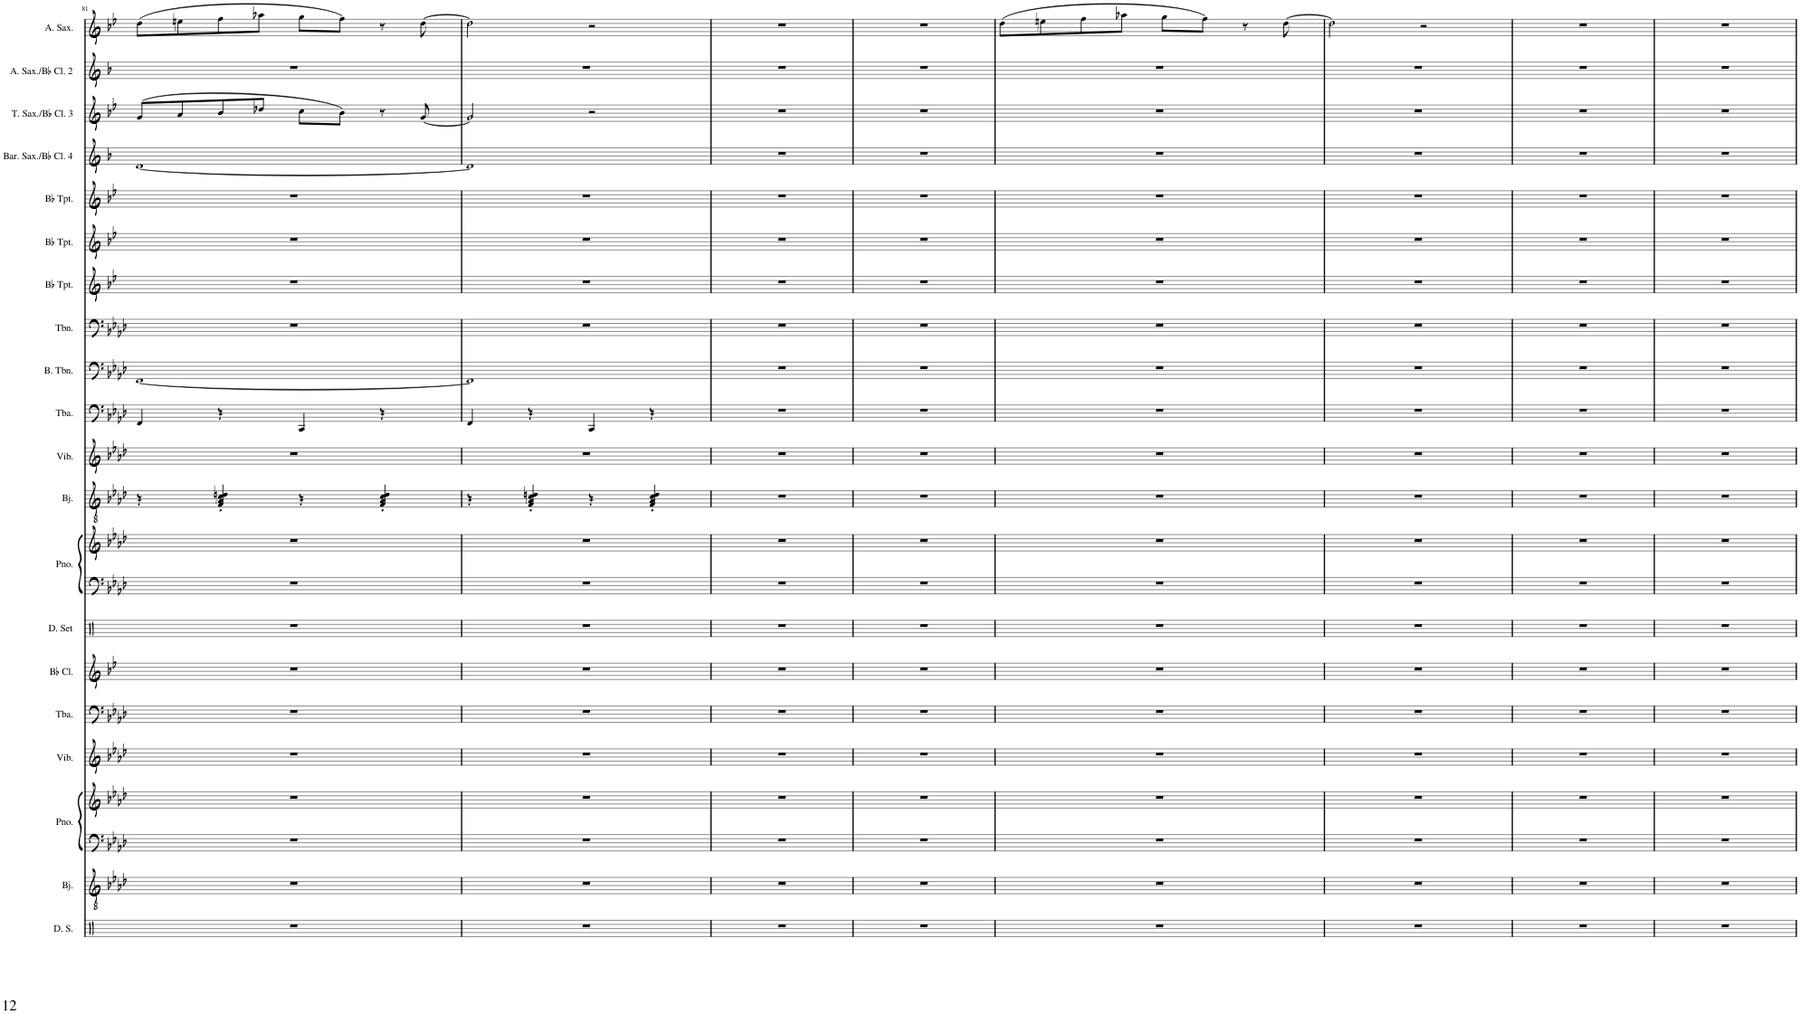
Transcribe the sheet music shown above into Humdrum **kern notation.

**kern	**kern	**kern	**kern	**kern	**kern	**kern	**kern	**kern	**kern	**kern	**kern	**kern	**kern	**kern	**kern	**kern	**kern	**kern	**kern	**kern	**kern
*part20	*part19	*part18	*part18	*part17	*part16	*part15	*part14	*part13	*part13	*part12	*part11	*part10	*part9	*part8	*part7	*part6	*part5	*part4	*part3	*part2	*part1
*staff22	*staff21	*staff20	*staff19	*staff18	*staff17	*staff16	*staff15	*staff14	*staff13	*staff12	*staff11	*staff10	*staff9	*staff8	*staff7	*staff6	*staff5	*staff4	*staff3	*staff2	*staff1
*I"MDL Drum Set	*I"Banjo	*I"Piano	*	*I"Vibraphone	*I"Tuba	*I"Bb Clarinet	*I"Drumset	*I"Piano	*	*I"Banjo	*I"Vibraphone	*I"Tuba	*I"Bass Trombone	*I"Trombone	*I"Bb Trumpet	*I"Bb Trumpet	*I"Bb Trumpet	*I"Baritone Saxophone/Bb Clarinet 4	*I"Tenor Saxophone/Bb Clarinet 3	*I"Alto Saxophone 2/Bb Clarinet 2	*I"Alto Saxophone 1/Bb Clarinet 1
*I'D. S.	*I'Bj.	*I'Pno.	*	*I'Vib.	*I'Tba.	*I'Bb Cl.	*I'D. Set	*I'Pno.	*	*I'Bj.	*I'Vib.	*I'Tba.	*I'B. Tbn.	*I'Tbn.	*I'Bb Tpt.	*I'Bb Tpt.	*I'Bb Tpt.	*I'Bar. Sax./Bb Cl. 4	*I'T. Sax./Bb Cl. 3	*I'A. Sax. 2/Bb Cl. 2	*I'A. Sax 1/Bb Cl. 1
!!LO:PB:g=z
*clefX	*clefGv2	*clefF4	*clefG2	*clefG2	*clefF4	*clefG2	*clefX	*clefF4	*clefG2	*clefGv2	*clefG2	*clefF4	*clefF4	*clefF4	*clefG2	*clefG2	*clefG2	*clefG2	*clefG2	*clefG2	*clefG2
*	*Trd7c12	*	*	*	*	*Trd1c2	*	*	*	*Trd7c12	*	*	*	*	*Trd1c2	*Trd1c2	*Trd1c2	*Trd12c21	*Trd8c14	*Trd5c9	*Trd5c9
*k[]	*k[b-e-a-d-]	*k[b-e-a-d-]	*k[b-e-a-d-]	*k[b-e-a-d-]	*k[b-e-a-d-]	*k[b-e-]	*k[]	*k[b-e-a-d-]	*k[b-e-a-d-]	*k[b-e-a-d-]	*k[b-e-a-d-]	*k[b-e-a-d-]	*k[b-e-a-d-]	*k[b-e-a-d-]	*k[b-e-]	*k[b-e-]	*k[b-e-]	*k[b-]	*k[b-e-]	*k[b-]	*k[b-e-]
*M2/2	*M2/2	*M2/2	*M2/2	*M2/2	*M2/2	*M2/2	*M2/2	*M2/2	*M2/2	*M2/2	*M2/2	*M2/2	*M2/2	*M2/2	*M2/2	*M2/2	*M2/2	*M2/2	*M2/2	*M2/2	*M2/2
*met(c|)	*met(c|)	*met(c|)	*met(c|)	*met(c|)	*met(c|)	*met(c|)	*met(c|)	*met(c|)	*met(c|)	*met(c|)	*met(c|)	*met(c|)	*met(c|)	*met(c|)	*met(c|)	*met(c|)	*met(c|)	*met(c|)	*met(c|)	*met(c|)	*met(c|)
=81	=81	=81	=81	=81	=81	=81	=81	=81	=81	=81	=81	=81	=81	=81	=81	=81	=81	=81	=81	=81	=81
1r	1r	1r	1r	1r	1r	1r	1r	1r	1r	4r	1r	4FF/	[1FF	1r	1r	1r	1r	[1d	(8g/L	1r	(8dd\L
.	.	.	.	.	.	.	.	.	.	.	.	.	.	.	.	.	.	.	8a/	.	8een\
.	.	.	.	.	.	.	.	.	.	4F/' 4A-/' 4c/' 4dn/'	.	4r	.	.	.	.	.	.	8b-/	.	8ff\
.	.	.	.	.	.	.	.	.	.	.	.	.	.	.	.	.	.	.	8dd-X/J	.	8aa-X\J
.	.	.	.	.	.	.	.	.	.	4r	.	4CC/	.	.	.	.	.	.	8cc\L	.	8gg\L
.	.	.	.	.	.	.	.	.	.	.	.	.	.	.	.	.	.	.	8b-\J)	.	8ff\J)
.	.	.	.	.	.	.	.	.	.	4F/' 4A-/' 4c/' 4d/'	.	4r	.	.	.	.	.	.	8r	.	8r
.	.	.	.	.	.	.	.	.	.	.	.	.	.	.	.	.	.	.	[8g/	.	[8dd\
=82	=82	=82	=82	=82	=82	=82	=82	=82	=82	=82	=82	=82	=82	=82	=82	=82	=82	=82	=82	=82	=82
1r	1r	1r	1r	1r	1r	1r	1r	1r	1r	4r	1r	4FF/	1FF]	1r	1r	1r	1r	1d]	2g/]	1r	2dd\]
.	.	.	.	.	.	.	.	.	.	4F/' 4A-/' 4c/' 4dn/'	.	4r	.	.	.	.	.	.	.	.	.
.	.	.	.	.	.	.	.	.	.	4r	.	4CC/	.	.	.	.	.	.	2r	.	2r
.	.	.	.	.	.	.	.	.	.	4F/' 4A-/' 4c/' 4d/'	.	4r	.	.	.	.	.	.	.	.	.
=83	=83	=83	=83	=83	=83	=83	=83	=83	=83	=83	=83	=83	=83	=83	=83	=83	=83	=83	=83	=83	=83
1r	1r	1r	1r	1r	1r	1r	1r	1r	1r	1r	1r	1r	1r	1r	1r	1r	1r	1r	1r	1r	1r
=84	=84	=84	=84	=84	=84	=84	=84	=84	=84	=84	=84	=84	=84	=84	=84	=84	=84	=84	=84	=84	=84
1r	1r	1r	1r	1r	1r	1r	1r	1r	1r	1r	1r	1r	1r	1r	1r	1r	1r	1r	1r	1r	1r
=85	=85	=85	=85	=85	=85	=85	=85	=85	=85	=85	=85	=85	=85	=85	=85	=85	=85	=85	=85	=85	=85
1r	1r	1r	1r	1r	1r	1r	1r	1r	1r	1r	1r	1r	1r	1r	1r	1r	1r	1r	1r	1r	(8dd\L
.	.	.	.	.	.	.	.	.	.	.	.	.	.	.	.	.	.	.	.	.	8een\
.	.	.	.	.	.	.	.	.	.	.	.	.	.	.	.	.	.	.	.	.	8ff\
.	.	.	.	.	.	.	.	.	.	.	.	.	.	.	.	.	.	.	.	.	8aa-X\J
.	.	.	.	.	.	.	.	.	.	.	.	.	.	.	.	.	.	.	.	.	8gg\L
.	.	.	.	.	.	.	.	.	.	.	.	.	.	.	.	.	.	.	.	.	8ff\J)
.	.	.	.	.	.	.	.	.	.	.	.	.	.	.	.	.	.	.	.	.	8r
.	.	.	.	.	.	.	.	.	.	.	.	.	.	.	.	.	.	.	.	.	[8dd\
=86	=86	=86	=86	=86	=86	=86	=86	=86	=86	=86	=86	=86	=86	=86	=86	=86	=86	=86	=86	=86	=86
1r	1r	1r	1r	1r	1r	1r	1r	1r	1r	1r	1r	1r	1r	1r	1r	1r	1r	1r	1r	1r	2dd\]
.	.	.	.	.	.	.	.	.	.	.	.	.	.	.	.	.	.	.	.	.	2r
=87	=87	=87	=87	=87	=87	=87	=87	=87	=87	=87	=87	=87	=87	=87	=87	=87	=87	=87	=87	=87	=87
1r	1r	1r	1r	1r	1r	1r	1r	1r	1r	1r	1r	1r	1r	1r	1r	1r	1r	1r	1r	1r	1r
=88	=88	=88	=88	=88	=88	=88	=88	=88	=88	=88	=88	=88	=88	=88	=88	=88	=88	=88	=88	=88	=88
1r	1r	1r	1r	1r	1r	1r	1r	1r	1r	1r	1r	1r	1r	1r	1r	1r	1r	1r	1r	1r	1r
=	=	=	=	=	=	=	=	=	=	=	=	=	=	=	=	=	=	=	=	=	=
*-	*-	*-	*-	*-	*-	*-	*-	*-	*-	*-	*-	*-	*-	*-	*-	*-	*-	*-	*-	*-	*-
